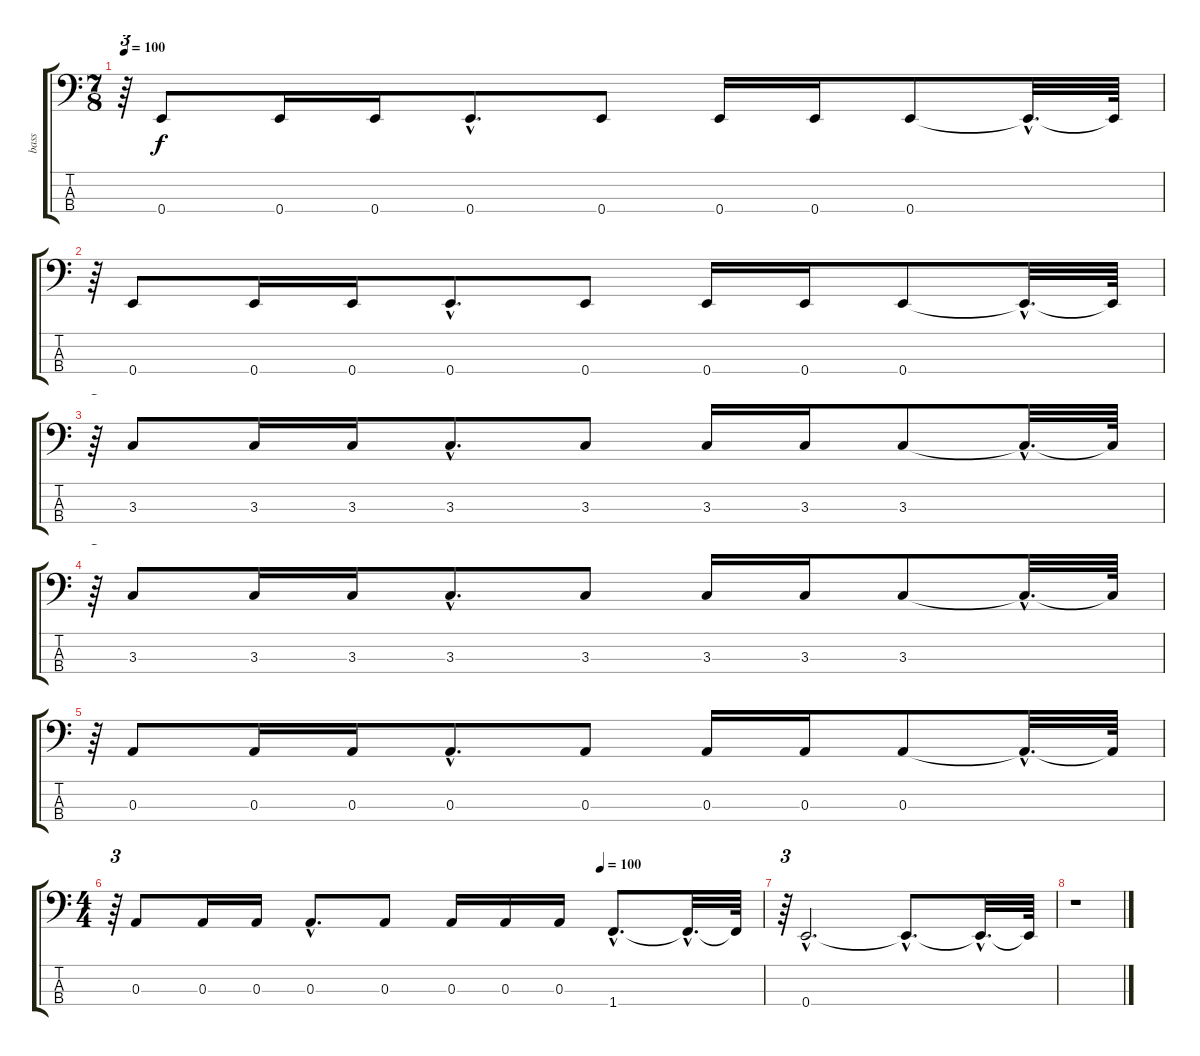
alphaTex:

\track ("bass" "bass") {instrument electricbassfinger}
\staff {score tabs}
\tuning (G2 D2 A1 E1) {hide}
\ts (7 8)
\tempo 100
\clef f4
\ks c
r.64{tu (3 2) dy f} 0.4.8 0.4.16 0.4.16 0.4{hac}.8{d} 0.4.8 0.4.16 0.4.16 0.4.8 0.4{hac t}.32{d} 0.4{t}.64 |
r.64{tu (3 2)} 0.4.8 0.4.16 0.4.16 0.4{hac}.8{d} 0.4.8 0.4.16 0.4.16 0.4.8 0.4{hac t}.32{d} 0.4{t}.64 |
r.64{tu (3 2)} 3.3.8 3.3.16 3.3.16 3.3{hac}.8{d} 3.3.8 3.3.16 3.3.16 3.3.8 3.3{hac t}.32{d} 3.3{t}.64 |
r.64{tu (3 2)} 3.3.8 3.3.16 3.3.16 3.3{hac}.8{d} 3.3.8 3.3.16 3.3.16 3.3.8 3.3{hac t}.32{d} 3.3{t}.64 |
r.64{tu (3 2)} 0.3.8 0.3.16 0.3.16 0.3{hac}.8{d} 0.3.8 0.3.16 0.3.16 0.3.8 0.3{hac t}.32{d} 0.3{t}.64 |
\ts (4 4)
\tempo (100 0.75)
r.64{tu (3 2)} 0.3.8 0.3.16 0.3.16 0.3{hac}.8{d} 0.3.8 0.3.16 0.3.16 0.3.16 1.4{hac}.8{d} 1.4{hac t}.32{d} 1.4{t}.64 |
r.64{tu (3 2)} 0.4{hac}.2{d} 0.4{hac t}.8{d} 0.4{hac t}.32{d} 0.4{t}.64 |
r.1
